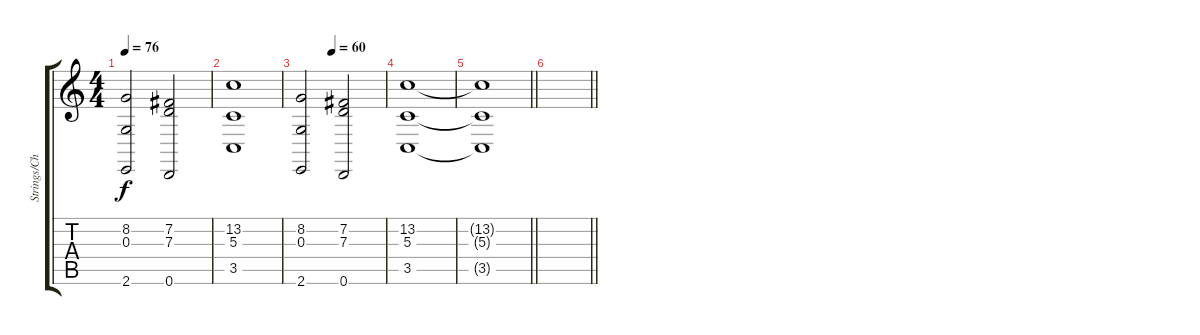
\track ("Strings/Chorus" "Strings/Ch") {instrument stringensemble1}
\staff {score tabs}
\tuning (E4 B3 G3 D3 A2 D2) {hide}
\ts (4 4)
\tempo 76
\clef g2
\ks c
(8.2 0.3 2.6).2{dy f} (7.2 7.3 0.6).2 |
(13.2 5.3 3.5).1 |
\tempo (60 0.375)
(8.2 0.3 2.6).2 (7.2 7.3 0.6).2 |
(13.2 5.3 3.5).1 |
\barLineRight lightlight
(13.2{t} 5.3{t} 3.5{t}).1 |
\barLineRight lightlight
